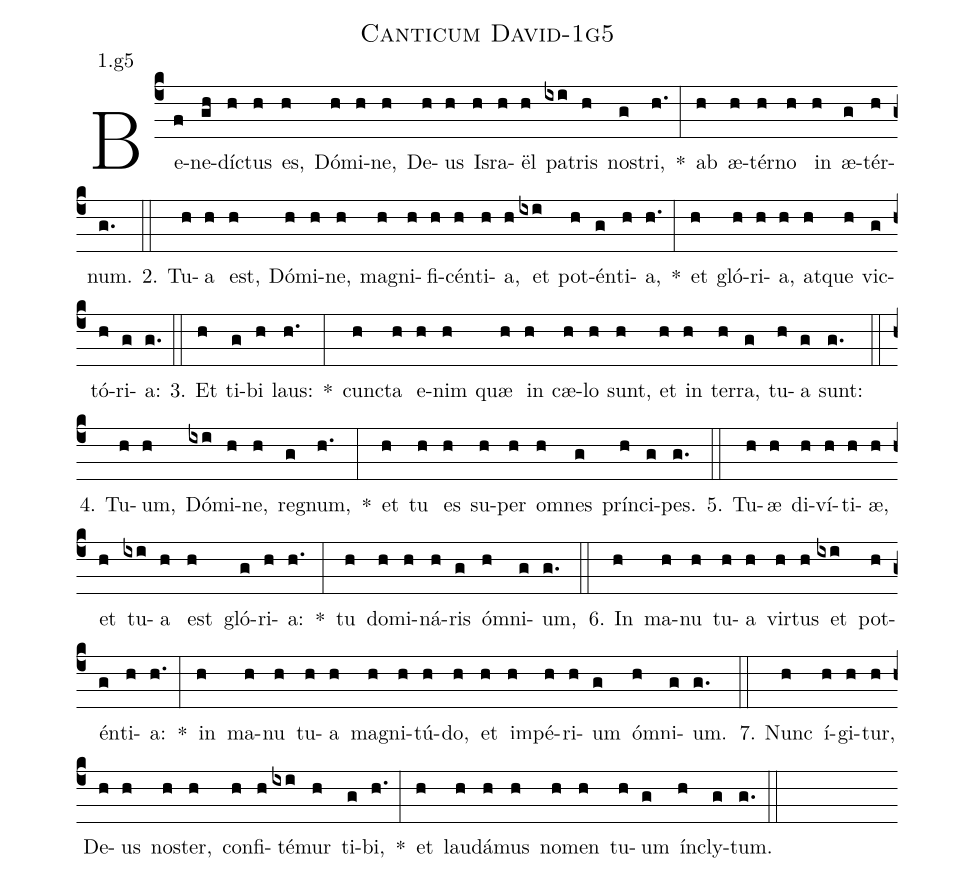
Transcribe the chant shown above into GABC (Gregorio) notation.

name: Canticum David-1g5;
annotation: 1.g5;
%%
(c4)Be(f)ne(gh)díc(h)tus(h) es,(h) Dó(h)mi(h)ne,(h) De(h)us(h) Is(h)ra(h)ël(h) pa(ixi)tris(h) nos(g)tri,(h.) *(:) ab(h) æ(h)tér(h)no(h) in(h) æ(g)tér(h)num.(g.) (::)
2. Tu(h)a(h) est,(h) Dó(h)mi(h)ne,(h) ma(h)gni(h)fi(h)cén(h)ti(h)a,(h) et(ixi) pot(h)én(g)ti(h)a,(h.) *(:) et(h) gló(h)ri(h)a,(h) at(h)que(h) vic(g)tó(h)ri(g)a:(g.) (::)
3. Et(h) ti(g)bi(h) laus:(h.) *(:) cunc(h)ta(h) e(h)nim(h) quæ(h) in(h) cæ(h)lo(h) sunt,(h) et(h) in(h) ter(h)ra,(g) tu(h)a(g) sunt:(g.) (::)
4. Tu(h)um,(h) Dó(ixi)mi(h)ne,(h) re(g)gnum,(h.) *(:) et(h) tu(h) es(h) su(h)per(h) om(h)nes(g) prín(h)ci(g)pes.(g.) (::)
5. Tu(h)æ(h) di(h)ví(h)ti(h)æ,(h) et(h) tu(ixi)a(h) est(h) gló(g)ri(h)a:(h.) *(:) tu(h) do(h)mi(h)ná(h)ris(g) óm(h)ni(g)um,(g.) (::)
6. In(h) ma(h)nu(h) tu(h)a(h) vir(h)tus(h) et(ixi) pot(h)én(g)ti(h)a:(h.) *(:) in(h) ma(h)nu(h) tu(h)a(h) ma(h)gni(h)tú(h)do,(h) et(h) im(h)pé(h)ri(h)um(g) óm(h)ni(g)um.(g.) (::)
7. Nunc(h) í(h)gi(h)tur,(h) De(h)us(h) nos(h)ter,(h) con(h)fi(h)té(ixi)mur(h) ti(g)bi,(h.) *(:) et(h) lau(h)dá(h)mus(h) no(h)men(h) tu(h)um(g) ín(h)cly(g)tum.(g.) (::)
